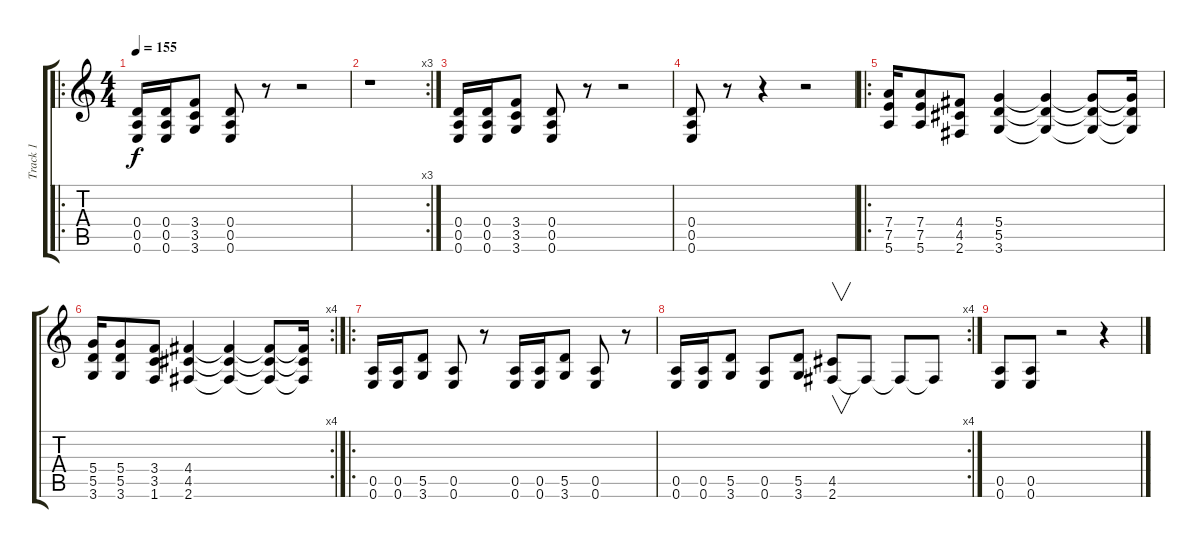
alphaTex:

\track ("Track 1" "Track 1") {instrument overdrivenguitar}
\staff {score tabs}
\tuning (E4 B3 G3 D3 A2 E2) {hide}
\ro
\ts (4 4)
\tempo 155
\clef g2
\ks c
(0.4 0.5 0.6).16{dy f} (0.4 0.5 0.6).16 (3.4 3.5 3.6).8 (0.4 0.5 0.6).8 r.8 r.2 |
\rc 3
r.1 |
(0.4 0.5 0.6).16 (0.4 0.5 0.6).16 (3.4 3.5 3.6).8 (0.4 0.5 0.6).8 r.8 r.2 |
(0.4 0.5 0.6).8 r.8 r.4 r.2 |
\ro
(7.4 7.5 5.6).16 (7.4 7.5 5.6).8 (4.4 4.5 2.6).8 (5.4 5.5 3.6).4 (5.4{t} 5.5{t} 3.6{t}).4 (5.4{t} 5.5{t} 3.6{t}).8 (5.4{t} 5.5{t} 3.6{t}).16 |
\rc 4
(5.4 5.5 3.6).16 (5.4 5.5 3.6).8 (3.4 3.5 1.6).8 (4.4 4.5 2.6).4 (4.4{t} 4.5{t} 2.6{t}).4 (4.4{t} 4.5{t} 2.6{t}).8 (4.4{t} 4.5{t} 2.6{t}).16 |
\ro
(0.5 0.6).16 (0.5 0.6).16 (5.5 3.6).8 (0.5 0.6).8 r.8 (0.5 0.6).16 (0.5 0.6).16 (5.5 3.6).8 (0.5 0.6).8 r.8 |
\rc 4
(0.5 0.6).16 (0.5 0.6).16 (5.5 3.6).8 (0.5 0.6).8 (5.5 3.6).8 (4.5 2.6).8{v} 2.6{t}.8 2.6{t}.8 2.6{t}.8 |
(0.5 0.6).8 (0.5 0.6).8 r.2 r.4
